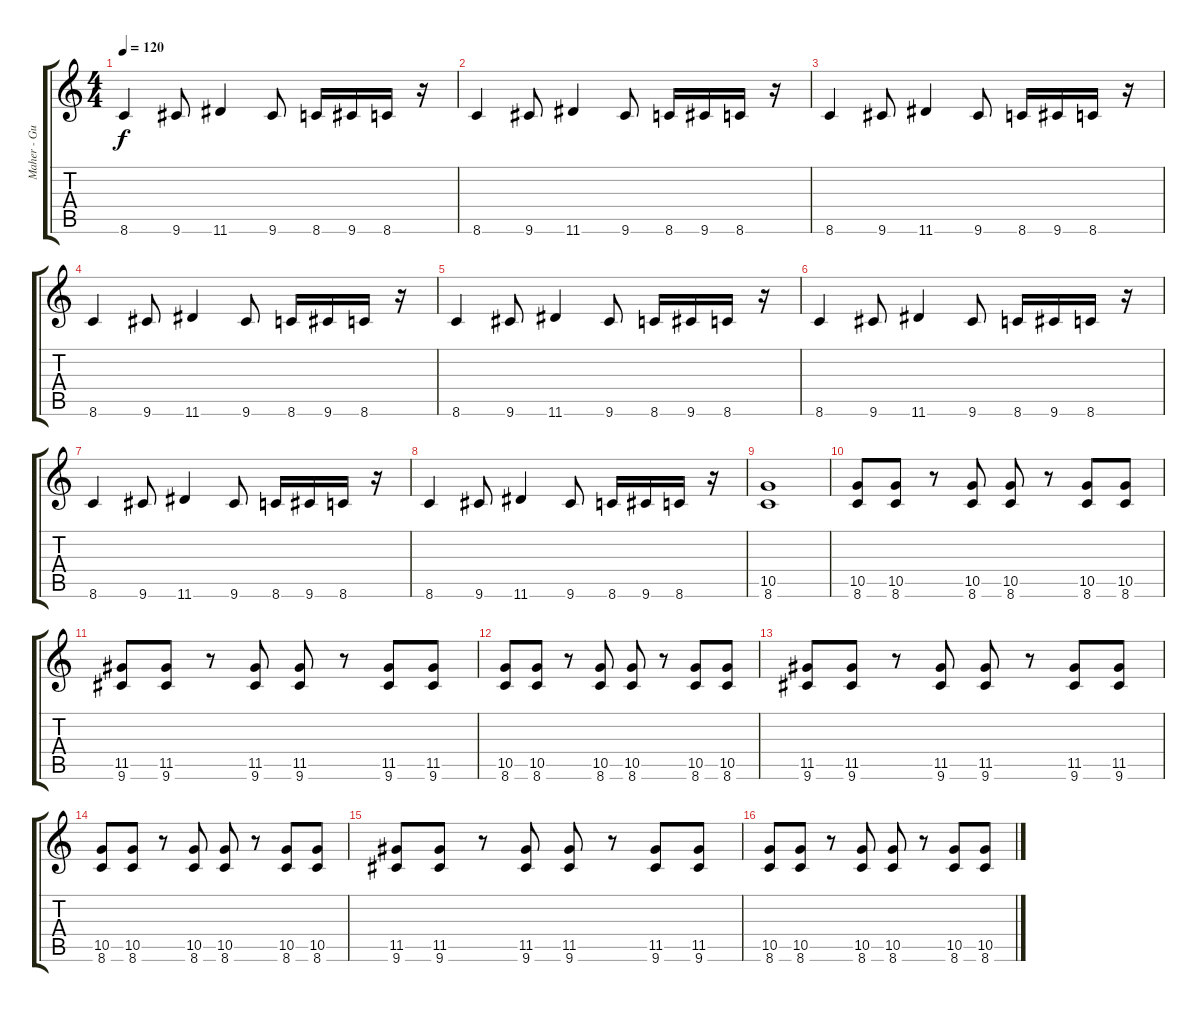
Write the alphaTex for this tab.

\track ("Maher - Guitar" "Maher - Gu") {instrument distortionguitar}
\staff {score tabs}
\tuning (E4 B3 G3 D3 A2 E2) {hide}
\ts (4 4)
\tempo 120
\clef g2
\ks c
8.6.4{dy f} 9.6.8 11.6.4 9.6.8 8.6.16 9.6.16 8.6.16 r.16 |
8.6.4 9.6.8 11.6.4 9.6.8 8.6.16 9.6.16 8.6.16 r.16 |
8.6.4 9.6.8 11.6.4 9.6.8 8.6.16 9.6.16 8.6.16 r.16 |
8.6.4 9.6.8 11.6.4 9.6.8 8.6.16 9.6.16 8.6.16 r.16 |
8.6.4 9.6.8 11.6.4 9.6.8 8.6.16 9.6.16 8.6.16 r.16 |
8.6.4 9.6.8 11.6.4 9.6.8 8.6.16 9.6.16 8.6.16 r.16 |
8.6.4 9.6.8 11.6.4 9.6.8 8.6.16 9.6.16 8.6.16 r.16 |
8.6.4 9.6.8 11.6.4 9.6.8 8.6.16 9.6.16 8.6.16 r.16 |
(10.5 8.6).1 |
(10.5 8.6).8 (10.5 8.6).8 r.8 (10.5 8.6).8 (10.5 8.6).8 r.8 (10.5 8.6).8 (10.5 8.6).8 |
(11.5 9.6).8 (11.5 9.6).8 r.8 (11.5 9.6).8 (11.5 9.6).8 r.8 (11.5 9.6).8 (11.5 9.6).8 |
(10.5 8.6).8 (10.5 8.6).8 r.8 (10.5 8.6).8 (10.5 8.6).8 r.8 (10.5 8.6).8 (10.5 8.6).8 |
(11.5 9.6).8 (11.5 9.6).8 r.8 (11.5 9.6).8 (11.5 9.6).8 r.8 (11.5 9.6).8 (11.5 9.6).8 |
(10.5 8.6).8 (10.5 8.6).8 r.8 (10.5 8.6).8 (10.5 8.6).8 r.8 (10.5 8.6).8 (10.5 8.6).8 |
(11.5 9.6).8 (11.5 9.6).8 r.8 (11.5 9.6).8 (11.5 9.6).8 r.8 (11.5 9.6).8 (11.5 9.6).8 |
(10.5 8.6).8 (10.5 8.6).8 r.8 (10.5 8.6).8 (10.5 8.6).8 r.8 (10.5 8.6).8 (10.5 8.6).8
